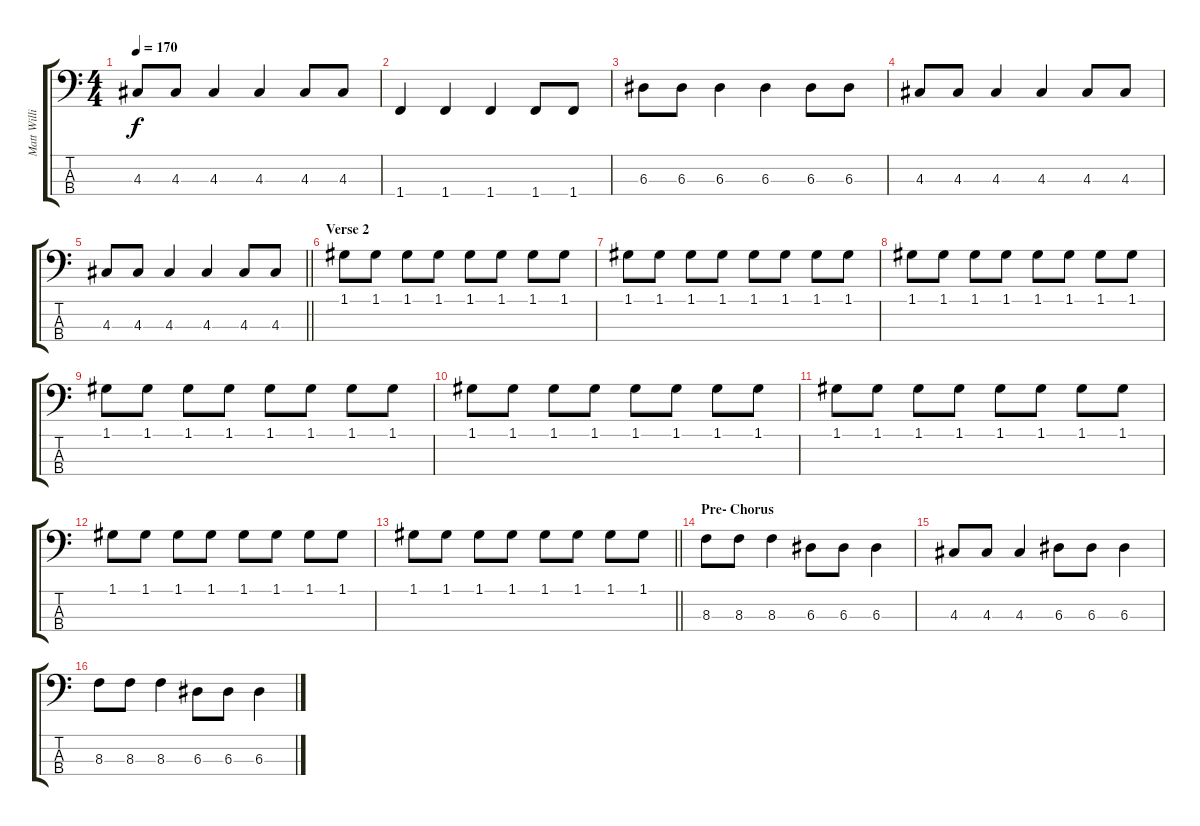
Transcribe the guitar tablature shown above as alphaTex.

\track ("Matt Willis" "Matt Willi") {instrument electricbasspick}
\staff {score tabs}
\tuning (G2 D2 A1 E1) {hide}
\ts (4 4)
\tempo 170
\clef f4
\ks c
4.3.8{dy f} 4.3.8 4.3.4 4.3.4 4.3.8 4.3.8 |
1.4.4 1.4.4 1.4.4 1.4.8 1.4.8 |
6.3.8 6.3.8 6.3.4 6.3.4 6.3.8 6.3.8 |
4.3.8 4.3.8 4.3.4 4.3.4 4.3.8 4.3.8 |
\barLineRight lightlight
4.3.8 4.3.8 4.3.4 4.3.4 4.3.8 4.3.8 |
\section ("" "Verse 2")
1.1.8 1.1.8 1.1.8 1.1.8 1.1.8 1.1.8 1.1.8 1.1.8 |
1.1.8 1.1.8 1.1.8 1.1.8 1.1.8 1.1.8 1.1.8 1.1.8 |
1.1.8 1.1.8 1.1.8 1.1.8 1.1.8 1.1.8 1.1.8 1.1.8 |
1.1.8 1.1.8 1.1.8 1.1.8 1.1.8 1.1.8 1.1.8 1.1.8 |
1.1.8 1.1.8 1.1.8 1.1.8 1.1.8 1.1.8 1.1.8 1.1.8 |
1.1.8 1.1.8 1.1.8 1.1.8 1.1.8 1.1.8 1.1.8 1.1.8 |
1.1.8 1.1.8 1.1.8 1.1.8 1.1.8 1.1.8 1.1.8 1.1.8 |
\barLineRight lightlight
1.1.8 1.1.8 1.1.8 1.1.8 1.1.8 1.1.8 1.1.8 1.1.8 |
\section ("" "Pre- Chorus")
8.3.8 8.3.8 8.3.4 6.3.8 6.3.8 6.3.4 |
4.3.8 4.3.8 4.3.4 6.3.8 6.3.8 6.3.4 |
8.3.8 8.3.8 8.3.4 6.3.8 6.3.8 6.3.4
